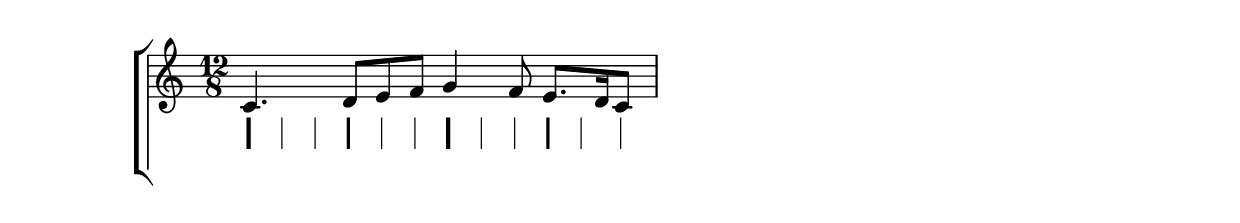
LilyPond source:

%% Do not edit this file; it is auto-generated from LSR http://lsr.dsi.unimi.it
%% This file is in the public domain.
\version "2.11.38"

\header {
  lsrtags = "editorial-annotations"

  texidoc = "
Regular vertical lines can be drawn between staves to show notes
synchronization; however, in case of monophonic music, you may want to
make the second stave invisible, and make the lines shorter like in
this snippet.

"
  doctitle = "Grid lines: emphasizing rhythms and notes synchronization"
} % begin verbatim
%% sets of grid
\layout {
 \context {
   \Staff
   \consists "Grid_point_engraver"
   gridInterval = #(ly:make-moment 1 8)
%% lines length
   \override GridPoint #'Y-extent = #'(6 . 0)
 }
 \context {
   \StaffGroup
   \remove "System_start_delimiter_engraver"
 }
}

\layout {
 ragged-right = ##t
}
\new Score
\with {
 \consists "Grid_line_span_engraver"
%% centers grid lines  horizontally below noteheads
 \override NoteColumn #'X-offset = #-0.5
}

\new ChoirStaff <<
 \new Staff
 {
   \time 12/8
   \stemUp
   \relative {
   c'4. d8 e8 f g4 f8 e8.[ d16 c8] }
 }
 \new Staff
 {
%% making sure the lines will be placed outside the Staff
   \override Score.GridLine #'extra-offset = #'( 0.0 . -4.0 )

%% hides staff and notes so that only the grid lines are visible
   \override NoteHead #'transparent = ##t
   \override NoteHead #'no-ledgers = ##t
   \override Stem #'transparent = ##t
   \override Beam #'transparent = ##t
   \override Staff.BarLine #'transparent = ##t
   \override Staff.StaffSymbol #'line-count = #0
   \override Staff.TimeSignature #'transparent = ##t
   \override Staff.Clef #'transparent = ##t

% you have to put 'dummy' notes here to force regular grid spacing...
 \once  \override Score.GridLine #'thickness = #4.0
 c8   c8   c8
 \once  \override Score.GridLine #'thickness = #3.0
 c8   c8   c8
 \once  \override Score.GridLine #'thickness = #4.0
 c8   c8   c8
 \once  \override Score.GridLine #'thickness = #3.0
 c8   c8   c8
 }
>>
